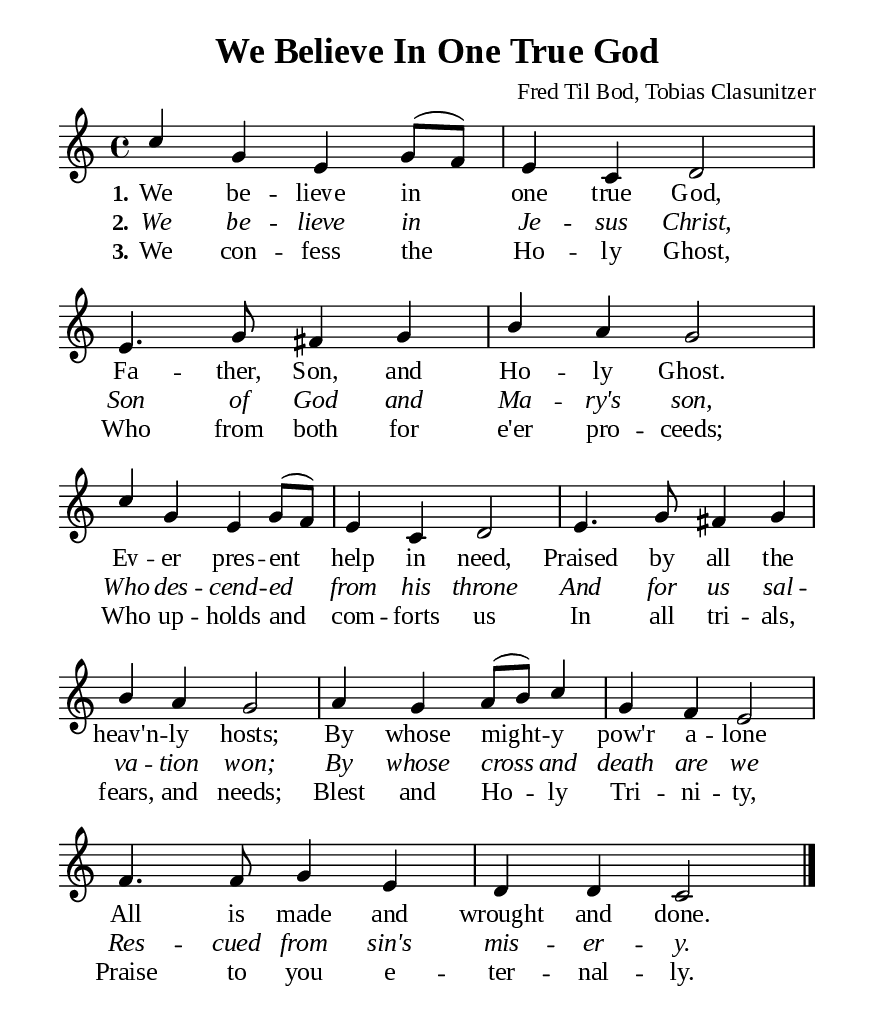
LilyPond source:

\version "2.18.2"

\header {
  title = "We Believe In One True God"
  composer = "Fred Til Bod, Tobias Clasunitzer"
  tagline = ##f
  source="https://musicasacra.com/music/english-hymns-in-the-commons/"
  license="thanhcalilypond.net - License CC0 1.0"
}

global= {
  \key c \major
  \time 4/4
  \override Score.BarNumber.break-visibility = ##(#f #f #f)
  \override Lyrics.LyricSpace.minimum-distance = #3.0
}

\paper {
  #(set-paper-size "a5")
  top-margin = 10\mm
  bottom-margin = 5\mm
  left-margin = 10\mm
  right-margin = 10\mm
  indent = #0
  #(define fonts
	 (make-pango-font-tree "Liberation Serif"
	 		       "Liberation Serif"
			       "Liberation Serif"
			       (/ 20 20)))
  system-system-spacing = #'((basic-distance . 3) (padding . 3))
}

printItalic = \with {
  \override LyricText.font-shape = #'italic
}

% Verse music
musicVerseSoprano = \relative c'' {
  %{	01	%} c4 g e g8 (f) |
  %{	02	%} e4 c d2 |
  %{	03	%} e4. g8 fis4 g |
  %{	04	%} b a g2 |
  %{	05	%} c4 g e g8 (f) |
  %{	06	%} e4 c d2 |
  %{	07	%} e4. g8 fis4 g |
  %{	08	%} b a g2 |
  %{	09	%} a4 g a8 (b) c4 |
  %{	10	%} g f e2 |
  %{	11	%} f4. f8 g4 e |
  %{	12	%} d d c2 \bar "|."
}

% Verse lyrics
verseOne = \lyricmode {
  \set stanza = #"1."
  We be -- lieve in one true God,
  Fa -- ther, Son, and Ho -- ly Ghost.
  Ev -- er pres -- ent help in need,
  Praised by all the heav'n -- ly hosts;
  By whose might -- y pow'r a -- lone
  All is made and wrought and done.
}

verseTwo = \lyricmode {
  \set stanza = #"2."
  We be -- lieve in Je -- sus Christ,
  Son of God and Ma -- ry's son,
  Who des -- cend -- ed from his throne
  And for us sal -- va -- tion won;
  By whose cross and death are we
  Res -- cued from sin's mis -- er -- y.
}

verseThree = \lyricmode {
  \set stanza = #"3."
  We con -- fess the Ho -- ly Ghost,
  Who from both for e'er pro -- ceeds;
  Who up -- holds and com -- forts us
  In all tri -- als, fears, and needs;
  Blest and Ho -- ly Tri -- ni -- ty,
  Praise to you e -- ter -- nal -- ly.
}

% Layout
\score {
    \new ChoirStaff <<
      \new Staff <<
        \clef "treble"
        \new Voice = "sopranos" { \global \stemUp \slurUp \musicVerseSoprano }
      >>
      \new Lyrics \lyricsto sopranos \verseOne
      \new Lyrics \printItalic \lyricsto sopranos \verseTwo
      \new Lyrics \lyricsto sopranos \verseThree
    >>
}
